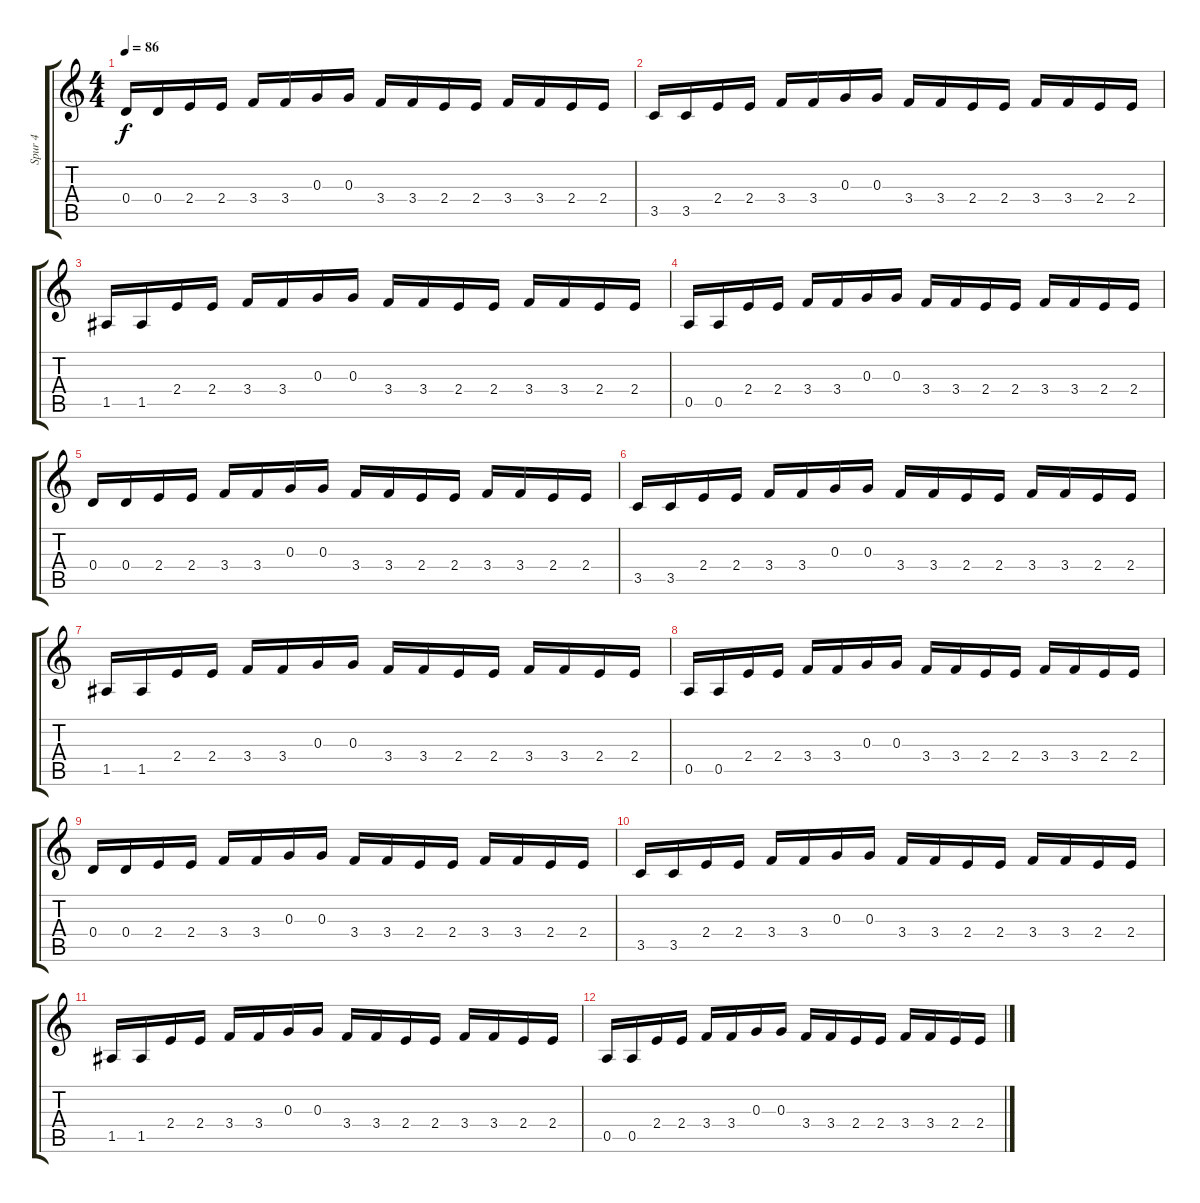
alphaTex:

\track ("Spur 4" "Spur 4") {instrument distortionguitar}
\staff {score tabs}
\tuning (E4 B3 G3 D3 A2 D2) {hide}
\ts (4 4)
\tempo 86
\clef g2
\ks c
0.4.16{dy f} 0.4.16 2.4.16 2.4.16 3.4.16 3.4.16 0.3.16 0.3.16 3.4.16 3.4.16 2.4.16 2.4.16 3.4.16 3.4.16 2.4.16 2.4.16 |
3.5.16 3.5.16 2.4.16 2.4.16 3.4.16 3.4.16 0.3.16 0.3.16 3.4.16 3.4.16 2.4.16 2.4.16 3.4.16 3.4.16 2.4.16 2.4.16 |
1.5.16 1.5.16 2.4.16 2.4.16 3.4.16 3.4.16 0.3.16 0.3.16 3.4.16 3.4.16 2.4.16 2.4.16 3.4.16 3.4.16 2.4.16 2.4.16 |
0.5.16 0.5.16 2.4.16 2.4.16 3.4.16 3.4.16 0.3.16 0.3.16 3.4.16 3.4.16 2.4.16 2.4.16 3.4.16 3.4.16 2.4.16 2.4.16 |
0.4.16 0.4.16 2.4.16 2.4.16 3.4.16 3.4.16 0.3.16 0.3.16 3.4.16 3.4.16 2.4.16 2.4.16 3.4.16 3.4.16 2.4.16 2.4.16 |
3.5.16 3.5.16 2.4.16 2.4.16 3.4.16 3.4.16 0.3.16 0.3.16 3.4.16 3.4.16 2.4.16 2.4.16 3.4.16 3.4.16 2.4.16 2.4.16 |
1.5.16 1.5.16 2.4.16 2.4.16 3.4.16 3.4.16 0.3.16 0.3.16 3.4.16 3.4.16 2.4.16 2.4.16 3.4.16 3.4.16 2.4.16 2.4.16 |
0.5.16 0.5.16 2.4.16 2.4.16 3.4.16 3.4.16 0.3.16 0.3.16 3.4.16 3.4.16 2.4.16 2.4.16 3.4.16 3.4.16 2.4.16 2.4.16 |
0.4.16 0.4.16 2.4.16 2.4.16 3.4.16 3.4.16 0.3.16 0.3.16 3.4.16 3.4.16 2.4.16 2.4.16 3.4.16 3.4.16 2.4.16 2.4.16 |
3.5.16 3.5.16 2.4.16 2.4.16 3.4.16 3.4.16 0.3.16 0.3.16 3.4.16 3.4.16 2.4.16 2.4.16 3.4.16 3.4.16 2.4.16 2.4.16 |
1.5.16 1.5.16 2.4.16 2.4.16 3.4.16 3.4.16 0.3.16 0.3.16 3.4.16 3.4.16 2.4.16 2.4.16 3.4.16 3.4.16 2.4.16 2.4.16 |
0.5.16 0.5.16 2.4.16 2.4.16 3.4.16 3.4.16 0.3.16 0.3.16 3.4.16 3.4.16 2.4.16 2.4.16 3.4.16 3.4.16 2.4.16 2.4.16
